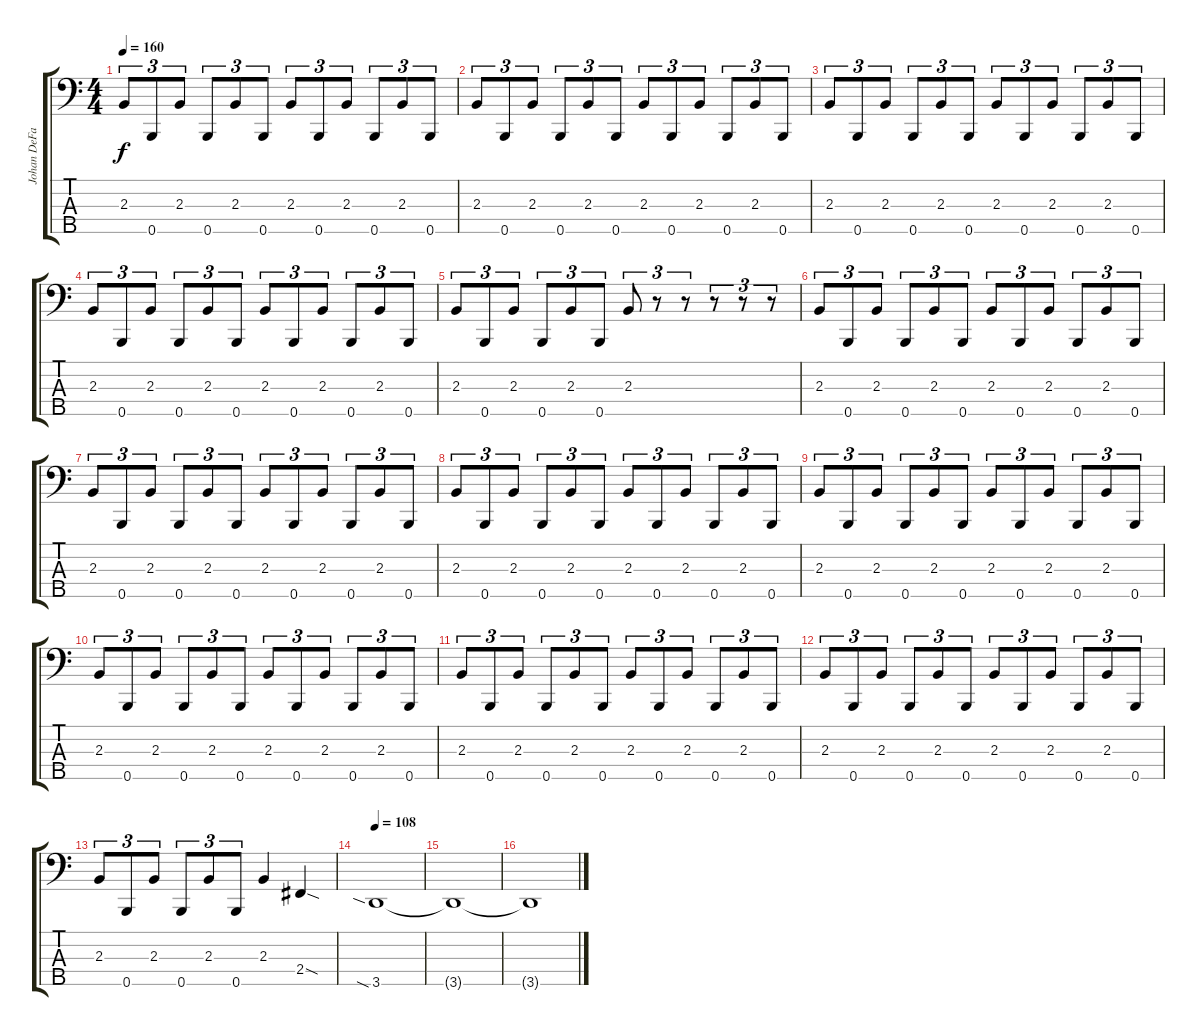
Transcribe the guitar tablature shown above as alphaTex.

\track ("Johan DeFarfalla" "Johan DeFa") {instrument electricbassfinger}
\staff {score tabs}
\tuning (G2 D2 A1 E1 B0) {hide}
\ts (4 4)
\tempo 160
\clef f4
\ks c
2.3.8{tu (3 2) dy f volume 10} 0.5.8{tu (3 2)} 2.3.8{tu (3 2)} 0.5.8{tu (3 2)} 2.3.8{tu (3 2)} 0.5.8{tu (3 2)} 2.3.8{tu (3 2)} 0.5.8{tu (3 2)} 2.3.8{tu (3 2)} 0.5.8{tu (3 2)} 2.3.8{tu (3 2)} 0.5.8{tu (3 2)} |
2.3.8{tu (3 2) volume 10} 0.5.8{tu (3 2)} 2.3.8{tu (3 2)} 0.5.8{tu (3 2)} 2.3.8{tu (3 2)} 0.5.8{tu (3 2)} 2.3.8{tu (3 2)} 0.5.8{tu (3 2)} 2.3.8{tu (3 2)} 0.5.8{tu (3 2)} 2.3.8{tu (3 2)} 0.5.8{tu (3 2)} |
2.3.8{tu (3 2) volume 10} 0.5.8{tu (3 2)} 2.3.8{tu (3 2)} 0.5.8{tu (3 2)} 2.3.8{tu (3 2)} 0.5.8{tu (3 2)} 2.3.8{tu (3 2)} 0.5.8{tu (3 2)} 2.3.8{tu (3 2)} 0.5.8{tu (3 2)} 2.3.8{tu (3 2)} 0.5.8{tu (3 2)} |
2.3.8{tu (3 2) volume 10} 0.5.8{tu (3 2)} 2.3.8{tu (3 2)} 0.5.8{tu (3 2)} 2.3.8{tu (3 2)} 0.5.8{tu (3 2)} 2.3.8{tu (3 2)} 0.5.8{tu (3 2)} 2.3.8{tu (3 2)} 0.5.8{tu (3 2)} 2.3.8{tu (3 2)} 0.5.8{tu (3 2)} |
2.3.8{tu (3 2)} 0.5.8{tu (3 2)} 2.3.8{tu (3 2)} 0.5.8{tu (3 2)} 2.3.8{tu (3 2)} 0.5.8{tu (3 2)} 2.3.8{tu (3 2)} r.8{tu (3 2)} r.8{tu (3 2)} r.8{tu (3 2)} r.8{tu (3 2)} r.8{tu (3 2)} |
2.3.8{tu (3 2) volume 10} 0.5.8{tu (3 2)} 2.3.8{tu (3 2)} 0.5.8{tu (3 2)} 2.3.8{tu (3 2)} 0.5.8{tu (3 2)} 2.3.8{tu (3 2)} 0.5.8{tu (3 2)} 2.3.8{tu (3 2)} 0.5.8{tu (3 2)} 2.3.8{tu (3 2)} 0.5.8{tu (3 2)} |
2.3.8{tu (3 2) volume 10} 0.5.8{tu (3 2)} 2.3.8{tu (3 2)} 0.5.8{tu (3 2)} 2.3.8{tu (3 2)} 0.5.8{tu (3 2)} 2.3.8{tu (3 2)} 0.5.8{tu (3 2)} 2.3.8{tu (3 2)} 0.5.8{tu (3 2)} 2.3.8{tu (3 2)} 0.5.8{tu (3 2)} |
2.3.8{tu (3 2) volume 10} 0.5.8{tu (3 2)} 2.3.8{tu (3 2)} 0.5.8{tu (3 2)} 2.3.8{tu (3 2)} 0.5.8{tu (3 2)} 2.3.8{tu (3 2)} 0.5.8{tu (3 2)} 2.3.8{tu (3 2)} 0.5.8{tu (3 2)} 2.3.8{tu (3 2)} 0.5.8{tu (3 2)} |
2.3.8{tu (3 2) volume 10} 0.5.8{tu (3 2)} 2.3.8{tu (3 2)} 0.5.8{tu (3 2)} 2.3.8{tu (3 2)} 0.5.8{tu (3 2)} 2.3.8{tu (3 2)} 0.5.8{tu (3 2)} 2.3.8{tu (3 2)} 0.5.8{tu (3 2)} 2.3.8{tu (3 2)} 0.5.8{tu (3 2)} |
2.3.8{tu (3 2) volume 10} 0.5.8{tu (3 2)} 2.3.8{tu (3 2)} 0.5.8{tu (3 2)} 2.3.8{tu (3 2)} 0.5.8{tu (3 2)} 2.3.8{tu (3 2)} 0.5.8{tu (3 2)} 2.3.8{tu (3 2)} 0.5.8{tu (3 2)} 2.3.8{tu (3 2)} 0.5.8{tu (3 2)} |
2.3.8{tu (3 2) volume 10} 0.5.8{tu (3 2)} 2.3.8{tu (3 2)} 0.5.8{tu (3 2)} 2.3.8{tu (3 2)} 0.5.8{tu (3 2)} 2.3.8{tu (3 2)} 0.5.8{tu (3 2)} 2.3.8{tu (3 2)} 0.5.8{tu (3 2)} 2.3.8{tu (3 2)} 0.5.8{tu (3 2)} |
2.3.8{tu (3 2) volume 10} 0.5.8{tu (3 2)} 2.3.8{tu (3 2)} 0.5.8{tu (3 2)} 2.3.8{tu (3 2)} 0.5.8{tu (3 2)} 2.3.8{tu (3 2)} 0.5.8{tu (3 2)} 2.3.8{tu (3 2)} 0.5.8{tu (3 2)} 2.3.8{tu (3 2)} 0.5.8{tu (3 2)} |
2.3.8{tu (3 2)} 0.5.8{tu (3 2)} 2.3.8{tu (3 2)} 0.5.8{tu (3 2)} 2.3.8{tu (3 2)} 0.5.8{tu (3 2)} 2.3.4 2.4{sod}.4 |
\tempo 108
3.5{sia}.1 |
3.5{t}.1 |
3.5{t}.1
